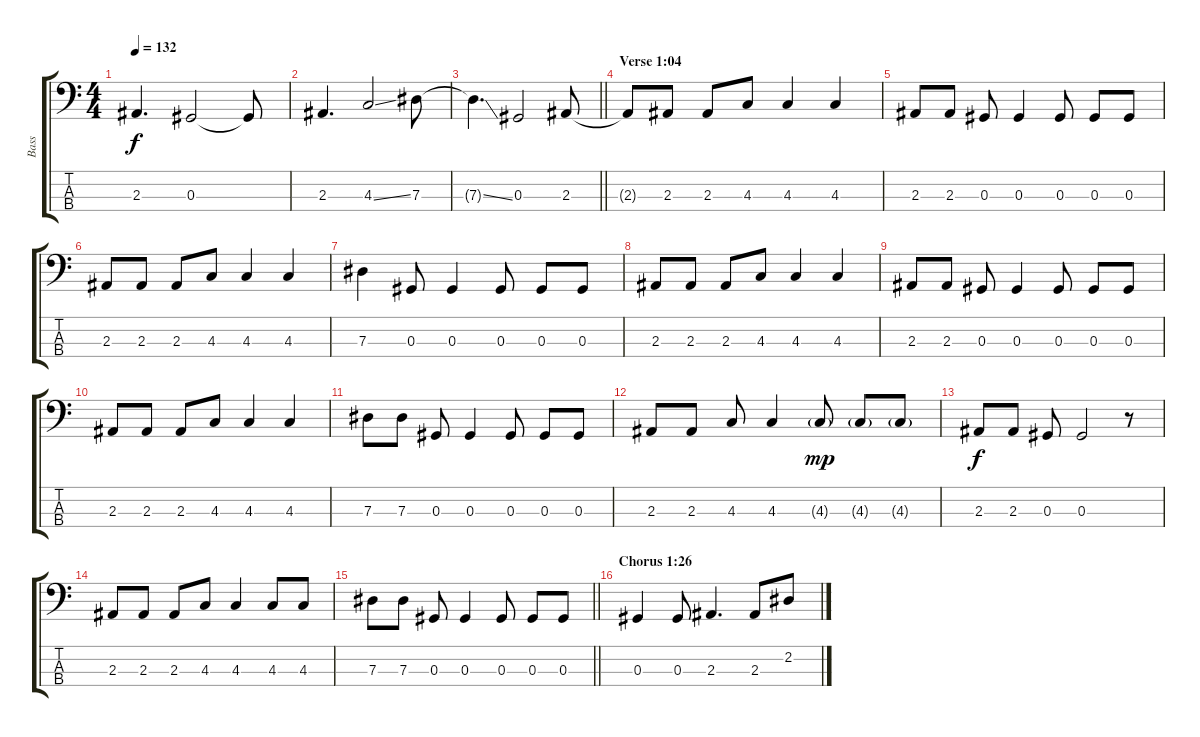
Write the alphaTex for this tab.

\track ("Bass" "Bass") {instrument electricbasspick}
\staff {score tabs}
\tuning (Gb2 Db2 Ab1 Eb1) {hide}
\ts (4 4)
\tempo 132
\clef f4
\ks c
2.3.4{d dy f} 0.3.2 0.3{t}.8 |
2.3.4{d} 4.3{ss}.2 7.3.8 |
\barLineRight lightlight
7.3{ss t}.4{d} 0.3.2 2.3.8 |
\section ("" "Verse 1:04")
2.3{t}.8 2.3.8 2.3.8 4.3.8 4.3.4 4.3.4 |
2.3.8 2.3.8 0.3.8 0.3.4 0.3.8 0.3.8 0.3.8 |
2.3.8 2.3.8 2.3.8 4.3.8 4.3.4 4.3.4 |
7.3.4 0.3.8 0.3.4 0.3.8 0.3.8 0.3.8 |
2.3.8 2.3.8 2.3.8 4.3.8 4.3.4 4.3.4 |
2.3.8 2.3.8 0.3.8 0.3.4 0.3.8 0.3.8 0.3.8 |
2.3.8 2.3.8 2.3.8 4.3.8 4.3.4 4.3.4 |
7.3.8 7.3.8 0.3.8 0.3.4 0.3.8 0.3.8 0.3.8 |
2.3.8 2.3.8 4.3.8 4.3.4 4.3{g}.8{dy mp} 4.3{g}.8 4.3{g}.8 |
2.3.8{dy f} 2.3.8 0.3.8 0.3.2 r.8 |
2.3.8 2.3.8 2.3.8 4.3.8 4.3.4 4.3.8 4.3.8 |
\barLineRight lightlight
7.3.8 7.3.8 0.3.8 0.3.4 0.3.8 0.3.8 0.3.8 |
\section ("" "Chorus 1:26")
0.3.4 0.3.8 2.3.4{d} 2.3.8 2.2.8
